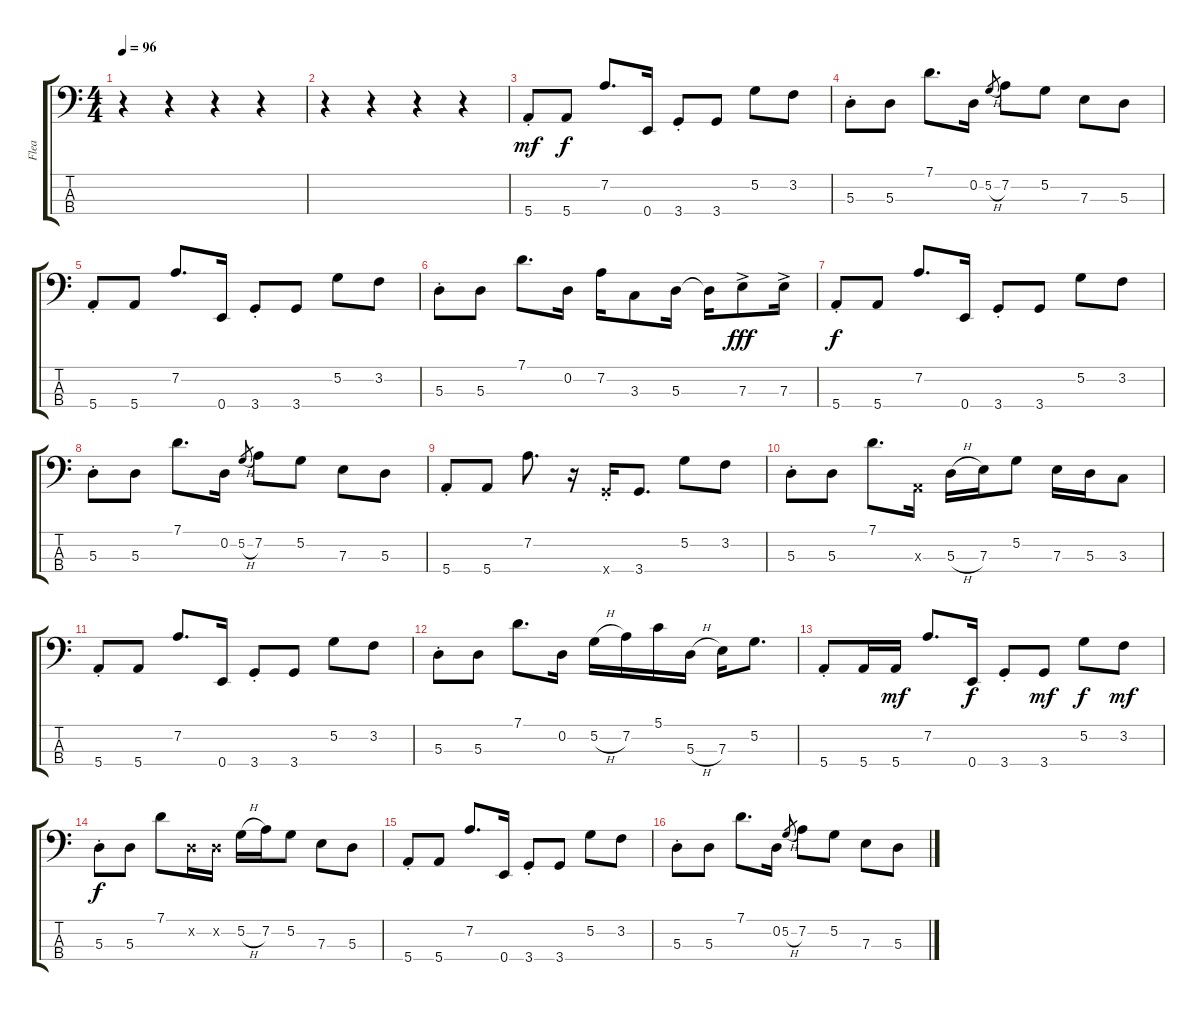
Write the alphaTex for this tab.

\track ("Flea" "Flea") {instrument electricbassfinger}
\staff {score tabs}
\tuning (G2 D2 A1 E1) {hide}
\ts (4 4)
\tempo 96
\clef f4
\ks c
r.4{dy mf instrument electricbassfinger} r.4 r.4 r.4 |
r.4 r.4 r.4 r.4 |
5.4{st}.8 5.4.8{dy f} 7.2.8{d} 0.4.16 3.4{st}.8 3.4.8 5.2.8 3.2.8 |
5.3{st}.8 5.3.8 7.1.8{d} 0.2.16 5.2{h}.8{gr} 7.2.8 5.2.8 7.3.8 5.3.8 |
5.4{st}.8 5.4.8 7.2.8{d} 0.4.16 3.4{st}.8 3.4.8 5.2.8 3.2.8 |
5.3{st}.8 5.3.8 7.1.8{d} 0.2.16 7.2.16 3.3.8 5.3.16 5.3{t}.16 7.3{ac}.8{dy fff} 7.3{ac}.16 |
5.4{st}.8{dy f} 5.4.8 7.2.8{d} 0.4.16 3.4{st}.8 3.4.8 5.2.8 3.2.8 |
5.3{st}.8 5.3.8 7.1.8{d} 0.2.16 5.2{h}.8{gr} 7.2.8 5.2.8 7.3.8 5.3.8 |
5.4{st}.8 5.4.8 7.2.8{d} r.16 3.4{st x}.16 3.4.8{d} 5.2.8 3.2.8 |
5.3{st}.8 5.3.8 7.1.8{d} 0.3{x}.16 5.3{h}.16 7.3.16 5.2.8 7.3.16 5.3.16 3.3.8 |
5.4{st}.8 5.4.8 7.2.8{d} 0.4.16 3.4{st}.8 3.4.8 5.2.8 3.2.8 |
5.3{st}.8 5.3.8 7.1.8{d} 0.2.16 5.2{h}.16 7.2.16 5.1.16 5.3{h}.16 7.3.16 5.2.8{d} |
5.4{st}.8 5.4.16 5.4.16{dy mf} 7.2.8{d} 0.4.16{dy f} 3.4{st}.8 3.4.8{dy mf} 5.2.8{dy f} 3.2.8{dy mf} |
5.3{st}.8{dy f} 5.3.8 7.1.8 0.2{x}.16 0.2{x}.16 5.2{h}.16 7.2.16 5.2.8 7.3.8 5.3.8 |
5.4{st}.8 5.4.8 7.2.8{d} 0.4.16 3.4{st}.8 3.4.8 5.2.8 3.2.8 |
5.3{st}.8 5.3.8 7.1.8{d} 0.2.16 5.2{h}.8{gr} 7.2.8 5.2.8 7.3.8 5.3.8
